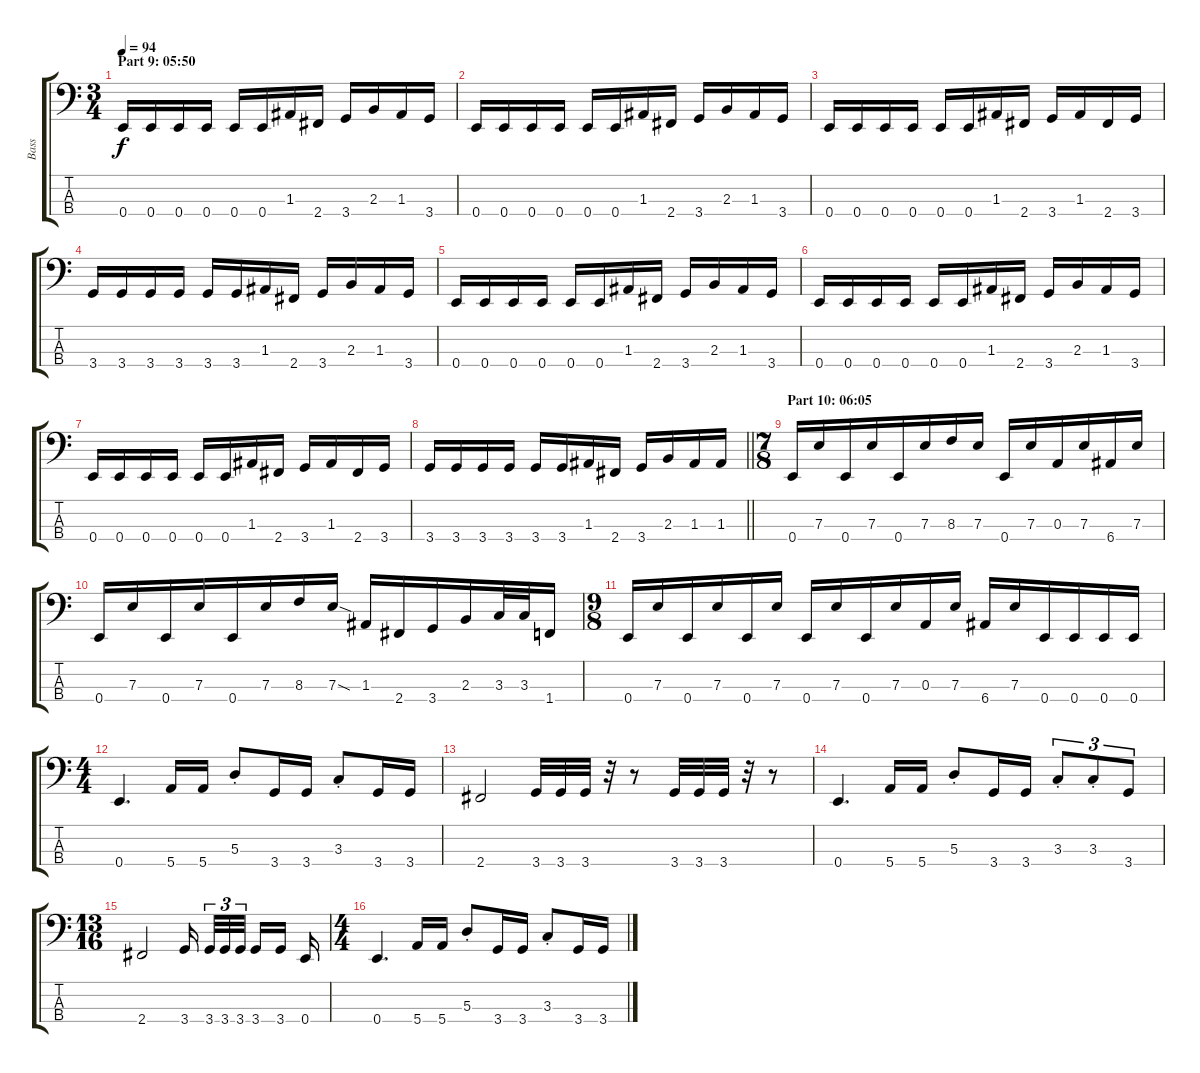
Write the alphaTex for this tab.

\track ("Bass" "Bass") {instrument electricbasspick}
\staff {score tabs}
\tuning (G2 D2 A1 E1) {hide}
\ts (3 4)
\section ("" "Part 9: 05:50")
\tempo 94
\clef f4
\ks c
0.4.16{dy f} 0.4.16 0.4.16 0.4.16 0.4.16 0.4.16 1.3.16 2.4.16 3.4.16 2.3.16 1.3.16 3.4.16 |
0.4.16 0.4.16 0.4.16 0.4.16 0.4.16 0.4.16 1.3.16 2.4.16 3.4.16 2.3.16 1.3.16 3.4.16 |
0.4.16 0.4.16 0.4.16 0.4.16 0.4.16 0.4.16 1.3.16 2.4.16 3.4.16 1.3.16 2.4.16 3.4.16 |
3.4.16 3.4.16 3.4.16 3.4.16 3.4.16 3.4.16 1.3.16 2.4.16 3.4.16 2.3.16 1.3.16 3.4.16 |
0.4.16 0.4.16 0.4.16 0.4.16 0.4.16 0.4.16 1.3.16 2.4.16 3.4.16 2.3.16 1.3.16 3.4.16 |
0.4.16 0.4.16 0.4.16 0.4.16 0.4.16 0.4.16 1.3.16 2.4.16 3.4.16 2.3.16 1.3.16 3.4.16 |
0.4.16 0.4.16 0.4.16 0.4.16 0.4.16 0.4.16 1.3.16 2.4.16 3.4.16 1.3.16 2.4.16 3.4.16 |
\barLineRight lightlight
3.4.16 3.4.16 3.4.16 3.4.16 3.4.16 3.4.16 1.3.16 2.4.16 3.4.16 2.3.16 1.3.16 1.3.16 |
\ts (7 8)
\section ("" "Part 10: 06:05")
0.4.16 7.3.16 0.4.16 7.3.16 0.4.16 7.3.16 8.3.16 7.3.16 0.4.16 7.3.16 0.3.16 7.3.16 6.4.16 7.3.16 |
0.4.16 7.3.16 0.4.16 7.3.16 0.4.16 7.3.16 8.3.16 7.3{sod}.16 1.3.16 2.4.16 3.4.16 2.3.16 3.3.32 3.3.32 1.4.16 |
\ts (9 8)
0.4.16 7.3.16 0.4.16 7.3.16 0.4.16 7.3.16 0.4.16 7.3.16 0.4.16 7.3.16 0.3.16 7.3.16 6.4.16 7.3.16 0.4.16 0.4.16 0.4.16 0.4.16 |
\ts (4 4)
0.4.4{d} 5.4.16 5.4.16 5.3{st}.8 3.4.16 3.4.16 3.3{st}.8 3.4.16 3.4.16 |
2.4.2 3.4.32 3.4.32 3.4.32 r.32 r.8 3.4.32 3.4.32 3.4.32 r.32 r.8 |
0.4.4{d} 5.4.16 5.4.16 5.3{st}.8 3.4.16 3.4.16 3.3{st}.8{tu (3 2)} 3.3{st}.8{tu (3 2)} 3.4.8{tu (3 2)} |
\ts (13 16)
2.4.2 3.4.16 3.4.32{tu (3 2)} 3.4.32{tu (3 2)} 3.4.32{tu (3 2)} 3.4.16 3.4.16 0.4.16 |
\ts (4 4)
0.4.4{d} 5.4.16 5.4.16 5.3{st}.8 3.4.16 3.4.16 3.3{st}.8 3.4.16 3.4.16
